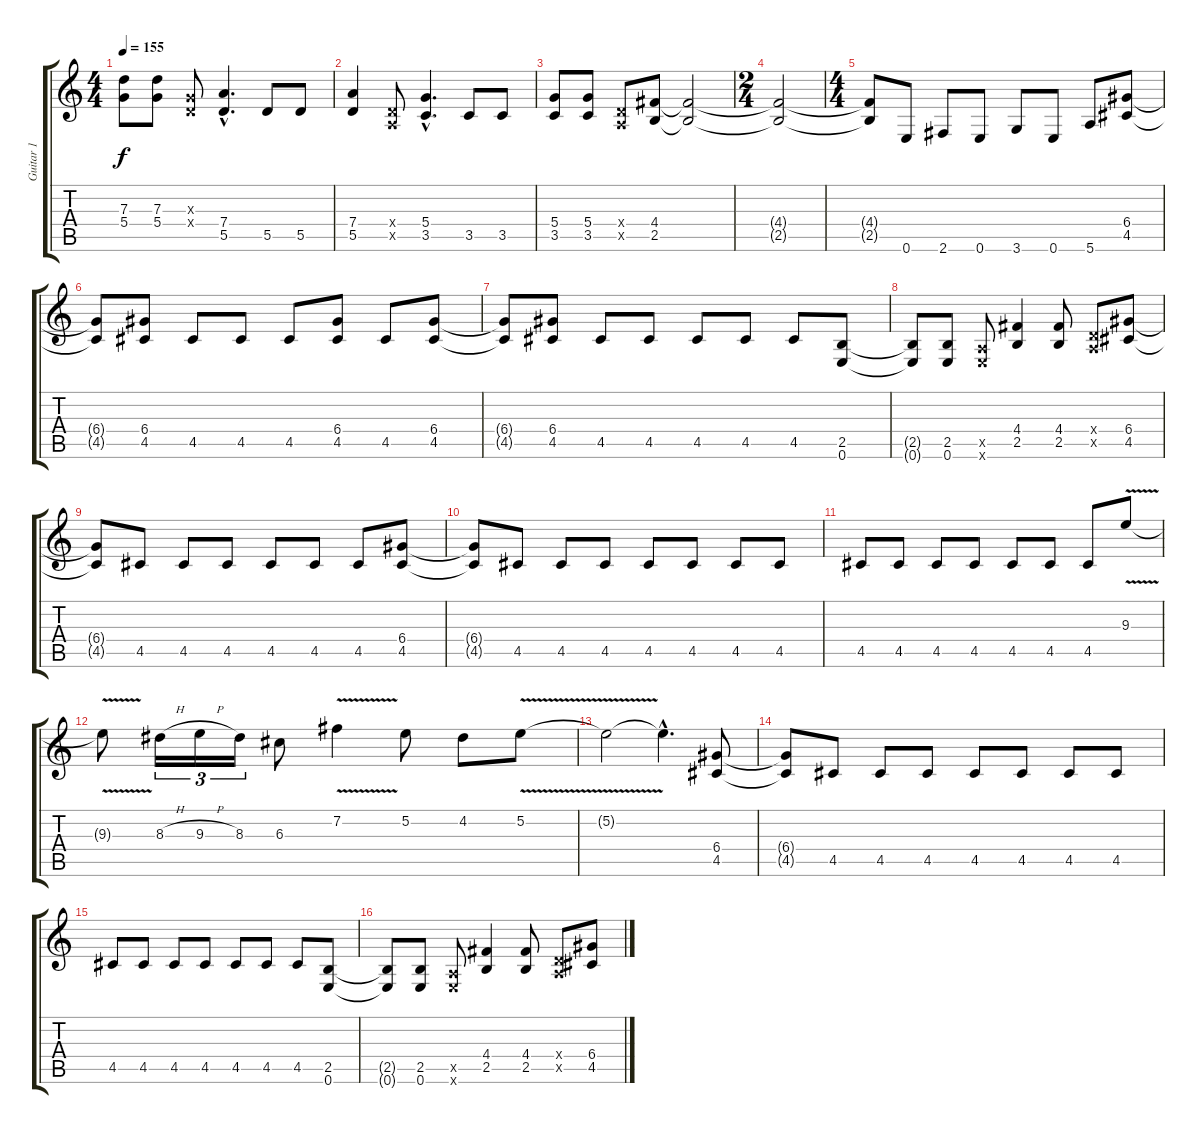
\track ("Guitar 1" "Guitar 1") {instrument distortionguitar}
\staff {score tabs}
\tuning (E4 B3 G3 D3 A2 E2) {hide}
\ts (4 4)
\tempo 155
\clef g2
\ks c
(7.3 5.4).8{dy f} (7.3 5.4).8 (0.3{x} 0.4{x}).8 (7.4{hac} 5.5{hac}).4{d} 5.5.8 5.5.8 |
(7.4 5.5).4 (0.4{x} 0.5{x}).8 (5.4{hac} 3.5{hac}).4{d} 3.5.8 3.5.8 |
(5.4 3.5).8 (5.4 3.5).8 (0.4{x} 0.5{x}).8 (4.4 2.5).8 (4.4{t} 2.5{t}).2 |
\ts (2 4)
(4.4{t} 2.5{t}).2 |
\ts (4 4)
(4.4{t} 2.5{t}).8 0.6.8 2.6.8 0.6.8 3.6.8 0.6.8 5.6.8 (6.4 4.5).8 |
(6.4{t} 4.5{t}).8 (6.4 4.5).8 4.5.8 4.5.8 4.5.8 (6.4 4.5).8 4.5.8 (6.4 4.5).8 |
(6.4{t} 4.5{t}).8 (6.4 4.5).8 4.5.8 4.5.8 4.5.8 4.5.8 4.5.8 (2.5 0.6).8 |
(2.5{t} 0.6{t}).8 (2.5 0.6).8 (0.5{x} 0.6{x}).8 (4.4 2.5).4 (4.4 2.5).8 (0.4{x} 0.5{x}).8 (6.4 4.5).8 |
(6.4{t} 4.5{t}).8 4.5.8 4.5.8 4.5.8 4.5.8 4.5.8 4.5.8 (6.4 4.5).8 |
(6.4{t} 4.5{t}).8 4.5.8 4.5.8 4.5.8 4.5.8 4.5.8 4.5.8 4.5.8 |
4.5.8 4.5.8 4.5.8 4.5.8 4.5.8 4.5.8 4.5.8 9.3{v}.8 |
9.3{t}.8 8.3{h}.16{tu (3 2)} 9.3{h}.16{tu (3 2)} 8.3.16{tu (3 2)} 6.3.8 7.2{v}.4 5.2.8 4.2.8 5.2{v}.8 |
5.2{t}.2 5.2{hac t}.4{d} (6.4 4.5).8 |
(6.4{t} 4.5{t}).8 4.5.8 4.5.8 4.5.8 4.5.8 4.5.8 4.5.8 4.5.8 |
4.5.8 4.5.8 4.5.8 4.5.8 4.5.8 4.5.8 4.5.8 (2.5 0.6).8 |
(2.5{t} 0.6{t}).8 (2.5 0.6).8 (0.5{x} 0.6{x}).8 (4.4 2.5).4 (4.4 2.5).8 (0.4{x} 0.5{x}).8 (6.4 4.5).8
